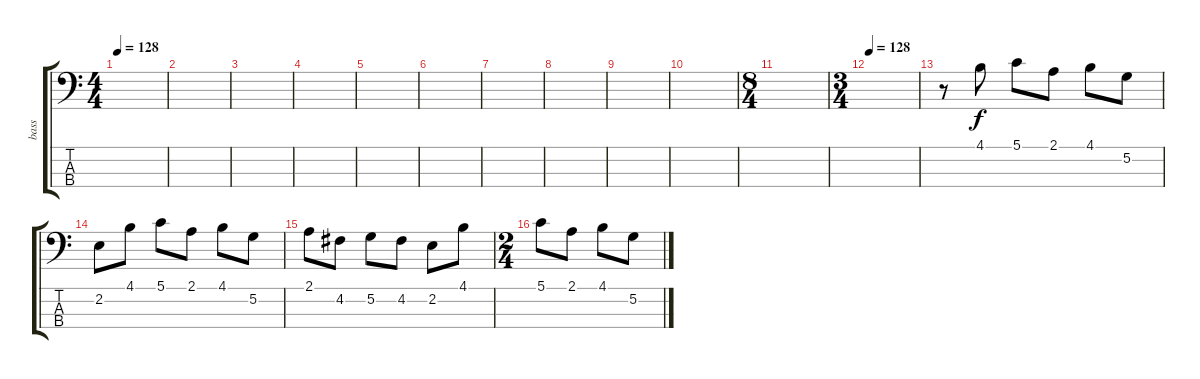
\track ("bass" "bass") {instrument electricbassfinger}
\staff {score tabs}
\tuning (G2 D2 A1 E1) {hide}
\ts (4 4)
\tempo 128
\tempo 100
\tempo 128
\clef f4
\ks c
|
|
|
|
|
|
|
|
|
|
\ts (8 4)
|
\ts (3 4)
\tempo 128
|
r.8 4.1.8 5.1.8 2.1.8 4.1.8 5.2.8 |
2.2.8 4.1.8 5.1.8 2.1.8 4.1.8 5.2.8 |
2.1.8 4.2.8 5.2.8 4.2.8 2.2.8 4.1.8 |
\ts (2 4)
5.1.8 2.1.8 4.1.8 5.2.8
